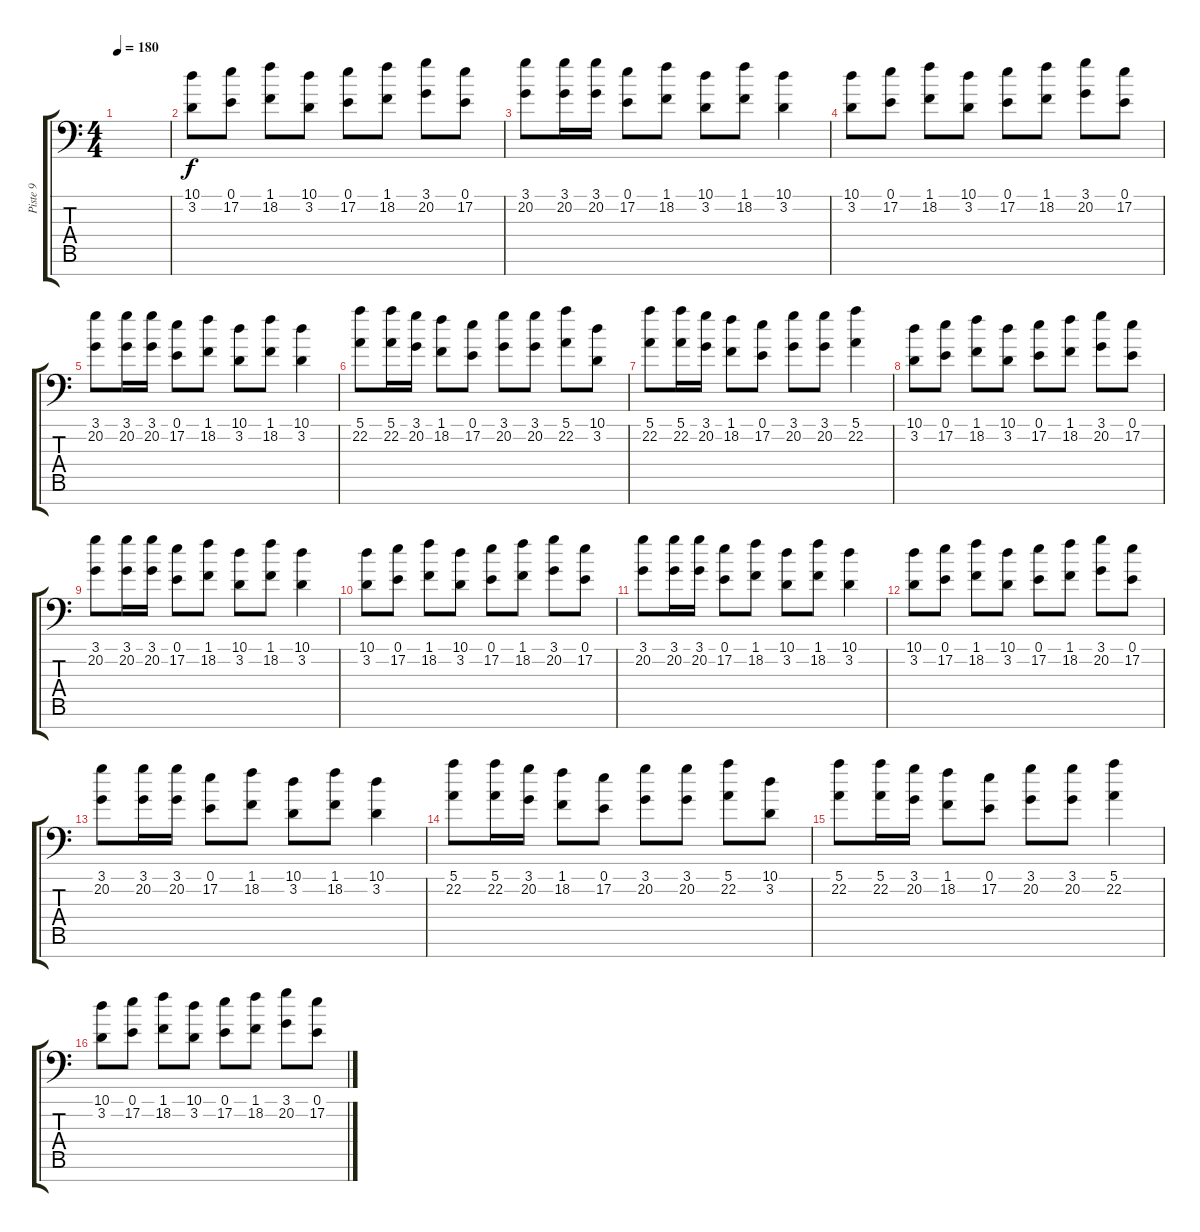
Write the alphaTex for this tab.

\track ("Piste 9" "Piste 9") {instrument violin}
\staff {score tabs}
\tuning (E4 B3 G3 D3 A2 E2 C-1) {hide}
\ts (4 4)
\tempo 180
\clef f4
\ks c
|
(10.1 3.2).8 (0.1 17.2).8 (1.1 18.2).8 (10.1 3.2).8 (0.1 17.2).8 (1.1 18.2).8 (3.1 20.2).8 (0.1 17.2).8 |
(3.1 20.2).8 (3.1 20.2).16 (3.1 20.2).16 (0.1 17.2).8 (1.1 18.2).8 (10.1 3.2).8 (1.1 18.2).8 (10.1 3.2).4 |
(10.1 3.2).8 (0.1 17.2).8 (1.1 18.2).8 (10.1 3.2).8 (0.1 17.2).8 (1.1 18.2).8 (3.1 20.2).8 (0.1 17.2).8 |
(3.1 20.2).8 (3.1 20.2).16 (3.1 20.2).16 (0.1 17.2).8 (1.1 18.2).8 (10.1 3.2).8 (1.1 18.2).8 (10.1 3.2).4 |
(5.1 22.2).8 (5.1 22.2).16 (3.1 20.2).16 (1.1 18.2).8 (0.1 17.2).8 (3.1 20.2).8 (3.1 20.2).8 (5.1 22.2).8 (10.1 3.2).8 |
(5.1 22.2).8 (5.1 22.2).16 (3.1 20.2).16 (1.1 18.2).8 (0.1 17.2).8 (3.1 20.2).8 (3.1 20.2).8 (5.1 22.2).4 |
(10.1 3.2).8 (0.1 17.2).8 (1.1 18.2).8 (10.1 3.2).8 (0.1 17.2).8 (1.1 18.2).8 (3.1 20.2).8 (0.1 17.2).8 |
(3.1 20.2).8 (3.1 20.2).16 (3.1 20.2).16 (0.1 17.2).8 (1.1 18.2).8 (10.1 3.2).8 (1.1 18.2).8 (10.1 3.2).4 |
(10.1 3.2).8 (0.1 17.2).8 (1.1 18.2).8 (10.1 3.2).8 (0.1 17.2).8 (1.1 18.2).8 (3.1 20.2).8 (0.1 17.2).8 |
(3.1 20.2).8 (3.1 20.2).16 (3.1 20.2).16 (0.1 17.2).8 (1.1 18.2).8 (10.1 3.2).8 (1.1 18.2).8 (10.1 3.2).4 |
(10.1 3.2).8 (0.1 17.2).8 (1.1 18.2).8 (10.1 3.2).8 (0.1 17.2).8 (1.1 18.2).8 (3.1 20.2).8 (0.1 17.2).8 |
(3.1 20.2).8 (3.1 20.2).16 (3.1 20.2).16 (0.1 17.2).8 (1.1 18.2).8 (10.1 3.2).8 (1.1 18.2).8 (10.1 3.2).4 |
(5.1 22.2).8 (5.1 22.2).16 (3.1 20.2).16 (1.1 18.2).8 (0.1 17.2).8 (3.1 20.2).8 (3.1 20.2).8 (5.1 22.2).8 (10.1 3.2).8 |
(5.1 22.2).8 (5.1 22.2).16 (3.1 20.2).16 (1.1 18.2).8 (0.1 17.2).8 (3.1 20.2).8 (3.1 20.2).8 (5.1 22.2).4 |
(10.1 3.2).8 (0.1 17.2).8 (1.1 18.2).8 (10.1 3.2).8 (0.1 17.2).8 (1.1 18.2).8 (3.1 20.2).8 (0.1 17.2).8
